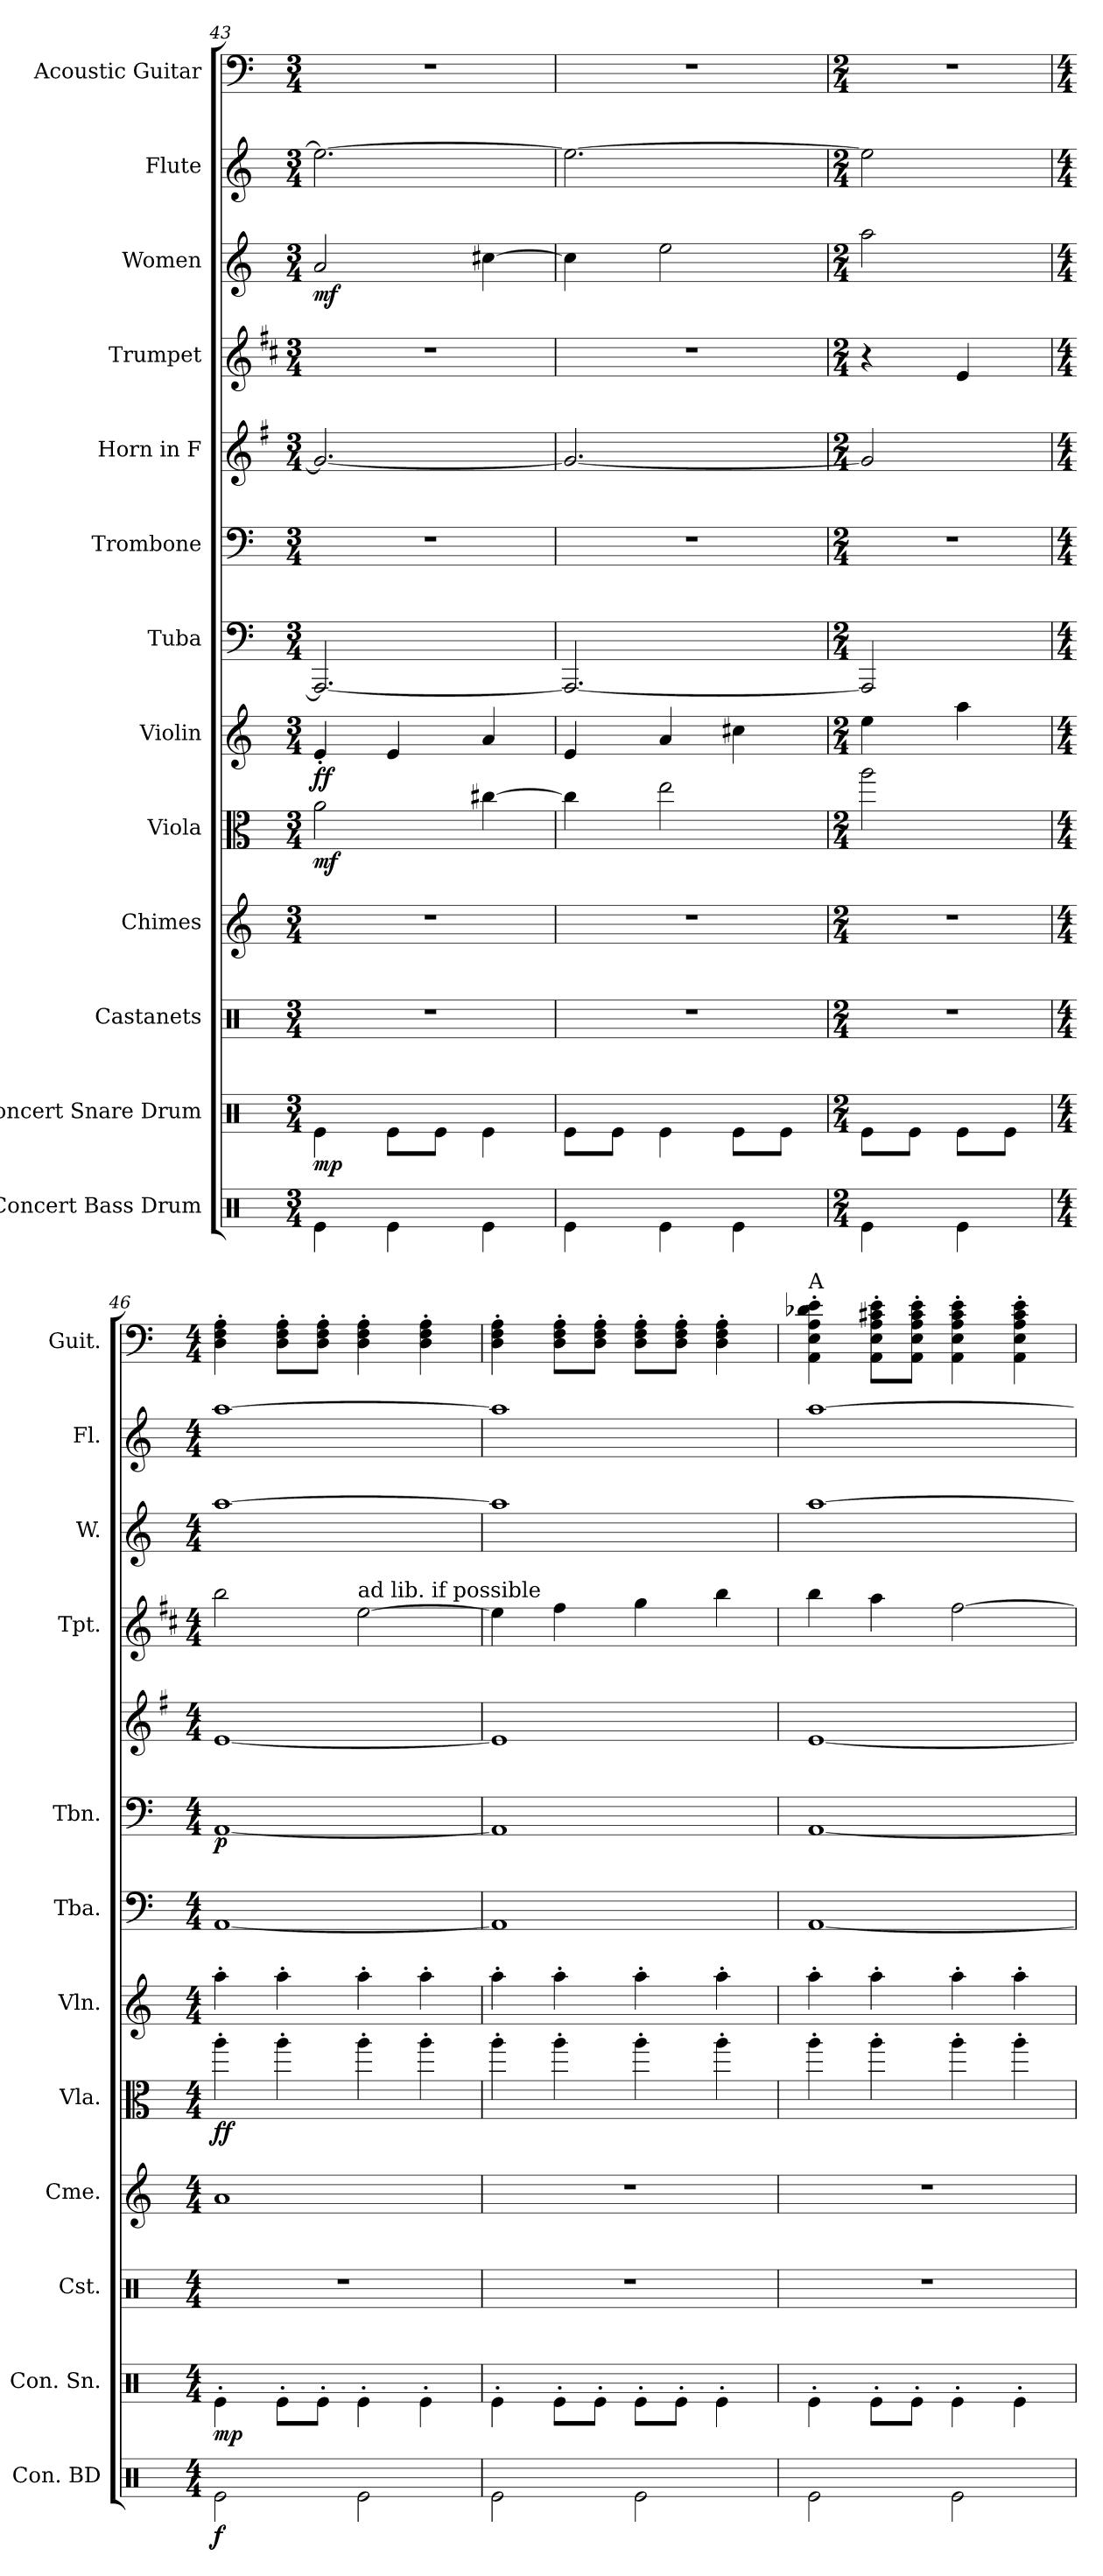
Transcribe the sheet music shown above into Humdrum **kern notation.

**kern	**dynam	**kern	**dynam	**kern	**kern	**kern	**dynam	**kern	**dynam	**kern	**kern	**dynam	**kern	**dynam	**kern	**dynam	**kern	**dynam	**kern	**kern
*part13	*part13	*part12	*part12	*part11	*part10	*part9	*part9	*part8	*part8	*part7	*part6	*part6	*part5	*part5	*part4	*part4	*part3	*part3	*part2	*part1
*staff13	*staff13	*staff12	*staff12	*staff11	*staff10	*staff9	*staff9	*staff8	*staff8	*staff7	*staff6	*staff6	*staff5	*staff5	*staff4	*staff4	*staff3	*staff3	*staff2	*staff1
*I"Concert Bass Drum	*	*I"Concert Snare Drum	*	*I"Castanets	*I"Chimes	*I"Viola	*	*I"Violin	*	*I"Tuba	*I"Trombone	*	*I"Horn in F	*	*I"Trumpet	*	*I"Women	*	*I"Flute	*I"Acoustic Guitar
*I'Con. BD	*	*I'Con. Sn.	*	*I'Cst.	*I'Cme.	*I'Vla.	*	*I'Vln.	*	*I'Tba.	*I'Tbn.	*	*	*	*I'Tpt.	*	*I'W.	*	*I'Fl.	*I'Guit.
!!LO:PB:g=z
*clefX	*	*clefX	*	*clefX	*clefG2	*clefC3	*	*clefG2	*	*clefF4	*clefF4	*	*clefG2	*	*clefG2	*	*clefG2	*	*clefG2	*
*	*	*	*	*	*	*	*	*	*	*	*	*	*ITrd4c7	*	*ITrd1c2	*	*	*	*	*
*k[]	*	*k[]	*	*k[]	*k[]	*k[]	*	*k[]	*	*k[]	*k[]	*	*k[]	*	*k[]	*	*k[]	*	*k[]	*k[]
*M3/4	*	*M3/4	*	*M3/4	*M3/4	*M3/4	*	*M3/4	*	*M3/4	*M3/4	*	*M3/4	*	*M3/4	*	*M3/4	*	*M3/4	*M3/4
=43	=43	=43	=43	=43	=43	=43	=43	=43	=43	=43	=43	=43	=43	=43	=43	=43	=43	=43	=43	=43
!	!	!	!LO:DY:b	!	!	!	!LO:DY:b	!	!LO:DY:b	!	!	!	!	!	!	!	!	!LO:DY:b	!	!
4Re\	.	4Re\	mp	2.r	2.r	2a\	mf	4e'/	ff	2.AAA/_	2.r	.	2.c#/_	.	2.r	.	2a/	mf	2.ee\_	2.r
4Re\	.	8Re\L	.	.	.	.	.	4e/	.	.	.	.	.	.	.	.	.	.	.	.
.	.	8Re\J	.	.	.	.	.	.	.	.	.	.	.	.	.	.	.	.	.	.
4Re\	.	4Re\	.	.	.	[4cc#X\	.	4a/	.	.	.	.	.	.	.	.	[4cc#X\	.	.	.
=44	=44	=44	=44	=44	=44	=44	=44	=44	=44	=44	=44	=44	=44	=44	=44	=44	=44	=44	=44	=44
4Re\	.	8Re\L	.	2.r	2.r	4cc#\]	.	4e/	.	2.AAA/_	2.r	.	2.c#/_	.	2.r	.	4cc#\]	.	2.ee\_	2.r
.	.	8Re\J	.	.	.	.	.	.	.	.	.	.	.	.	.	.	.	.	.	.
4Re\	.	4Re\	.	.	.	2ee\	.	4a/	.	.	.	.	.	.	.	.	2ee\	.	.	.
4Re\	.	8Re\L	.	.	.	.	.	4cc#X\	.	.	.	.	.	.	.	.	.	.	.	.
.	.	8Re\J	.	.	.	.	.	.	.	.	.	.	.	.	.	.	.	.	.	.
=45	=45	=45	=45	=45	=45	=45	=45	=45	=45	=45	=45	=45	=45	=45	=45	=45	=45	=45	=45	=45
*M2/4	*	*M2/4	*	*M2/4	*M2/4	*M2/4	*	*M2/4	*	*M2/4	*M2/4	*	*M2/4	*	*M2/4	*	*M2/4	*	*M2/4	*M2/4
4Re\	.	8Re\L	.	2r	2r	2aa\	.	4ee\	.	2AAA/]	2r	.	2c#/]	.	4r	.	2aa\	.	2ee\]	2r
.	.	8Re\J	.	.	.	.	.	.	.	.	.	.	.	.	.	.	.	.	.	.
4Re\	.	8Re\L	.	.	.	.	.	4aa\	.	.	.	.	.	.	4d/	.	.	.	.	.
.	.	8Re\J	.	.	.	.	.	.	.	.	.	.	.	.	.	.	.	.	.	.
=46	=46	=46	=46	=46	=46	=46	=46	=46	=46	=46	=46	=46	=46	=46	=46	=46	=46	=46	=46	=46
*M4/4	*	*M4/4	*	*M4/4	*M4/4	*M4/4	*	*M4/4	*	*M4/4	*M4/4	*	*M4/4	*	*M4/4	*	*M4/4	*	*M4/4	*M4/4
*	*	*	*	*	*	*	*	*	*	*	*	*	*	*	*	*	*	*	*	*MM100
!	!LO:DY:b	!	!LO:DY:b	!	!	!	!LO:DY:b	!	!	!	!	!LO:DY:b	!	!LO:DY:b	!	!	!	!	!	!
!	!	!	!	!	!	!	!	!	!	!	!	!	!	!LO:DY:n=1:b	!	!LO:DY:b	!	!	!	!
!	!	!	!	!	!	!	!	!	!	!	!	!	!	!	!	!LO:DY:n=1:b	!	!	!	!
2Re\	f	4Re'\	mp	1r	1a	4aa'\	ff	4aa'\	.	[1AA	[1AA	p	[1A	mf p	2aa\	other-dynamics fff	[1aa	.	[1aa	4D\' 4F\' 4A\'
.	.	8Re'\L	.	.	.	4aa'\	.	4aa'\	.	.	.	.	.	.	.	.	.	.	.	8D\' 8F\' 8A\'L
.	.	8Re'\J	.	.	.	.	.	.	.	.	.	.	.	.	.	.	.	.	.	8D\' 8F\' 8A\'J
!	!	!	!	!	!	!	!	!	!	!	!	!	!	!	!LO:TX:a:t=ad lib. if possible	!	!	!	!	!
2Re\	.	4Re'\	.	.	.	4aa'\	.	4aa'\	.	.	.	.	.	.	[2dd\	.	.	.	.	4D\' 4F\' 4A\'
.	.	4Re'\	.	.	.	4aa'\	.	4aa'\	.	.	.	.	.	.	.	.	.	.	.	4D\' 4F\' 4A\'
=47	=47	=47	=47	=47	=47	=47	=47	=47	=47	=47	=47	=47	=47	=47	=47	=47	=47	=47	=47	=47
2Re\	.	4Re'\	.	1r	1r	4aa'\	.	4aa'\	.	1AA]	1AA]	.	1A]	.	4dd\]	.	1aa]	.	1aa]	4D\' 4F\' 4A\'
.	.	8Re'\L	.	.	.	4aa'\	.	4aa'\	.	.	.	.	.	.	4ee\	.	.	.	.	8D\' 8F\' 8A\'L
.	.	8Re'\J	.	.	.	.	.	.	.	.	.	.	.	.	.	.	.	.	.	8D\' 8F\' 8A\'J
2Re\	.	8Re'\L	.	.	.	4aa'\	.	4aa'\	.	.	.	.	.	.	4ff\	.	.	.	.	8D\' 8F\' 8A\'L
.	.	8Re'\J	.	.	.	.	.	.	.	.	.	.	.	.	.	.	.	.	.	8D\' 8F\' 8A\'J
.	.	4Re'\	.	.	.	4aa'\	.	4aa'\	.	.	.	.	.	.	4aa\	.	.	.	.	4D\' 4F\' 4A\'
=48	=48	=48	=48	=48	=48	=48	=48	=48	=48	=48	=48	=48	=48	=48	=48	=48	=48	=48	=48	=48
!	!	!	!	!	!	!	!	!	!	!	!	!	!	!	!	!	!	!	!	!LO:TX:a:t=A
2Re\	.	4Re'\	.	1r	1r	4aa'\	.	4aa'\	.	[1AA	[1AA	.	[1A	.	4aa\	.	[1aa	.	[1aa	4AA\' 4E\' 4A\' 4d-\' 4e\'
.	.	8Re'\L	.	.	.	4aa'\	.	4aa'\	.	.	.	.	.	.	4gg\	.	.	.	.	8AA\' 8E\' 8A\' 8c#\' 8e\'L
.	.	8Re'\J	.	.	.	.	.	.	.	.	.	.	.	.	.	.	.	.	.	8AA\' 8E\' 8A\' 8c#\' 8e\'J
2Re\	.	4Re'\	.	.	.	4aa'\	.	4aa'\	.	.	.	.	.	.	[2ee\	.	.	.	.	4AA\' 4E\' 4A\' 4c#\' 4e\'
.	.	4Re'\	.	.	.	4aa'\	.	4aa'\	.	.	.	.	.	.	.	.	.	.	.	4AA\' 4E\' 4A\' 4c#\' 4e\'
=	=	=	=	=	=	=	=	=	=	=	=	=	=	=	=	=	=	=	=	=
*-	*-	*-	*-	*-	*-	*-	*-	*-	*-	*-	*-	*-	*-	*-	*-	*-	*-	*-	*-	*-
